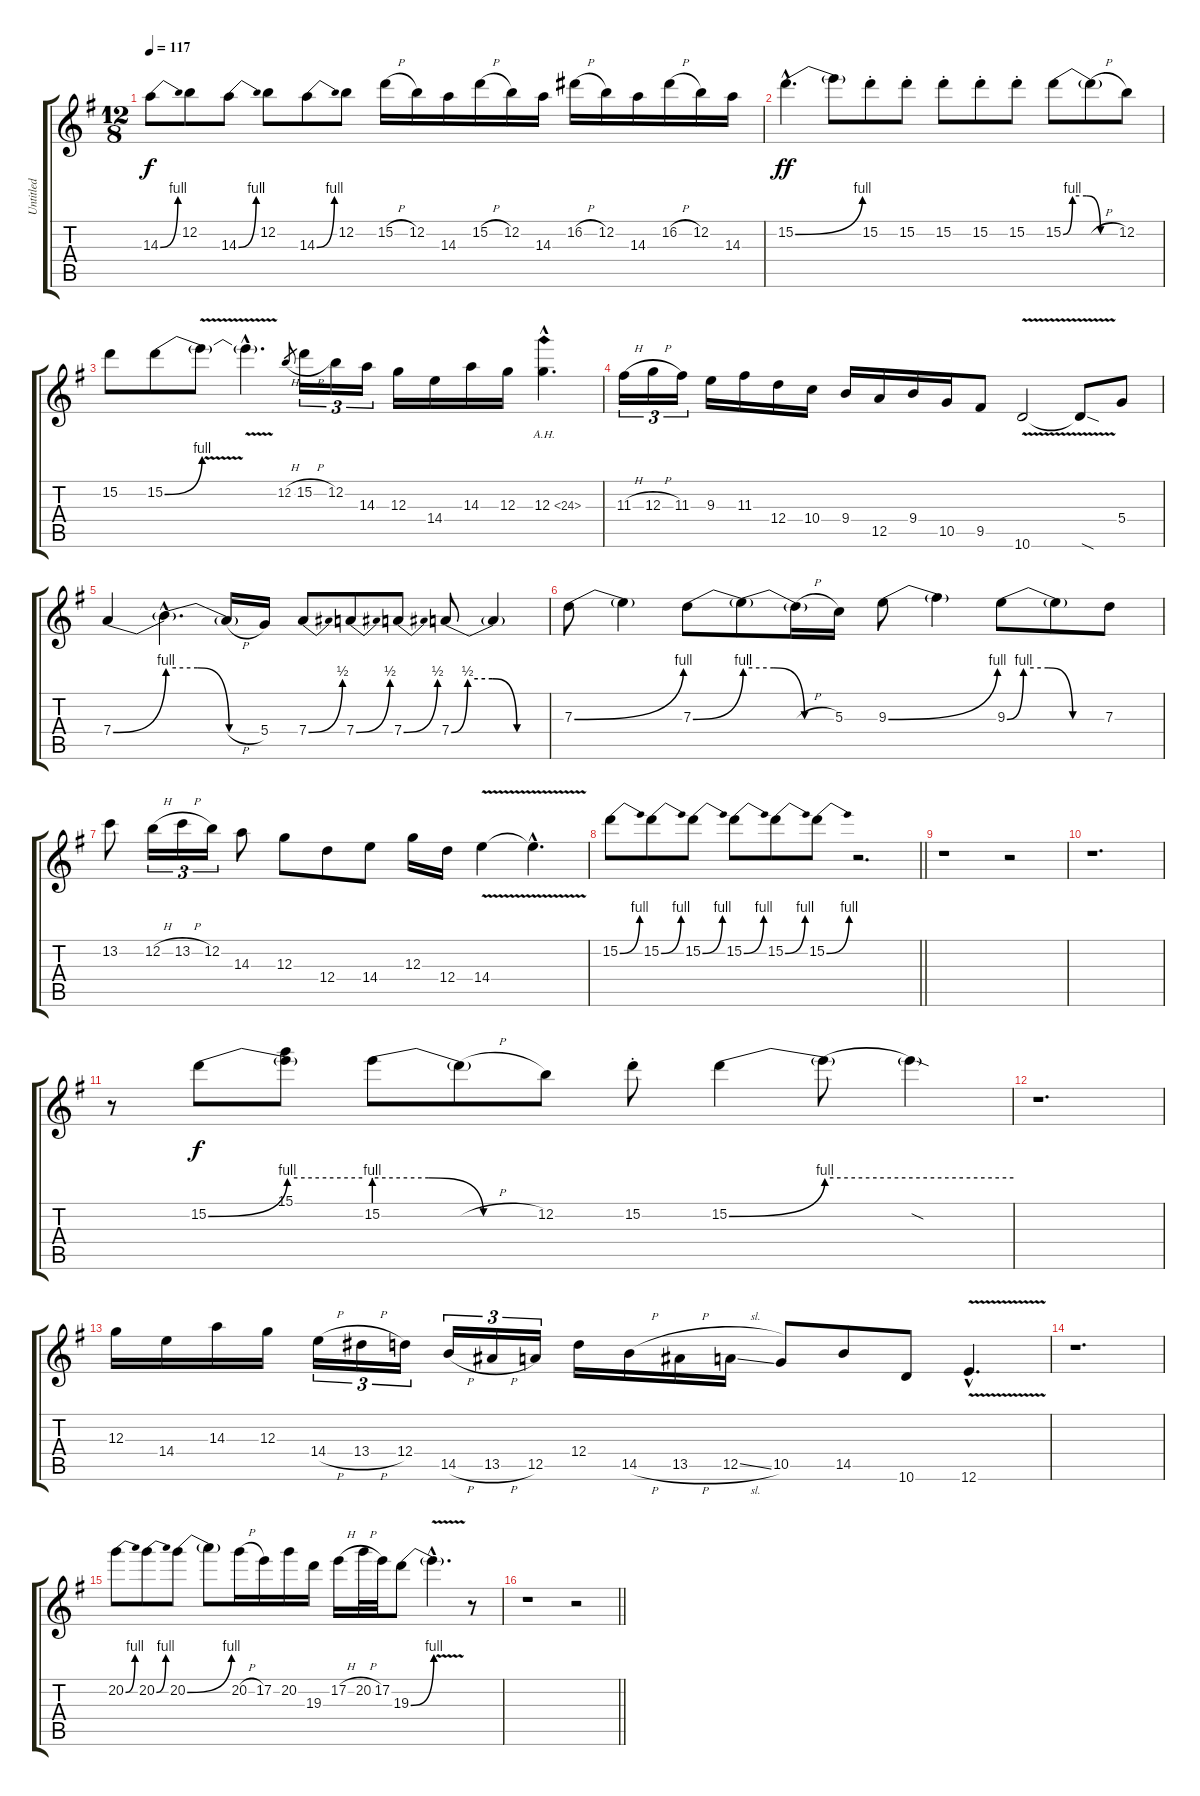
\track ("Untitled" "Untitled") {instrument distortionguitar}
\staff {score tabs}
\tuning (E4 B3 G3 D3 A2 E2) {hide}
\ts (12 8)
\tempo 117
\clef g2
\ks g
14.3{be (bend 0 0 60 4)}.8{dy f} 12.2.8 14.3{be (bend 0 0 60 4)}.8 12.2.8 14.3{be (bend 0 0 60 4)}.8 12.2.8 15.2{h}.16 12.2.16 14.3.16 15.2{h}.16 12.2.16 14.3.16 16.2{h}.16 12.2.16 14.3.16 16.2{h}.16 12.2.16 14.3.16 |
15.2{be (bend 0 0 60 4) hac}.4{d dy ff} 15.2{t}.8 15.2{st}.8 15.2{st}.8 15.2{st}.8 15.2{st}.8 15.2{st}.8 15.2{be (custom 0 0 10 4 25 4 40 0 60 0)}.8 15.2{h t}.8 12.2.8 |
15.2.8 15.2{be (bend 0 0 60 4)}.8 15.2{v t}.8 15.2{v hac t}.4{d} 12.2{h}.8{gr} 15.2{h}.16{tu (3 2)} 12.2.16{tu (3 2)} 14.3.16{tu (3 2)} 12.3.16 14.4.16 14.3.16 12.3.16 12.3{ah 12 hac}.4{d} |
11.3{h}.16{tu (3 2)} 12.3{h}.16{tu (3 2)} 11.3.16{tu (3 2)} 9.3.16 11.3.16 12.4.16 10.4.16 9.4.16 12.5.16 9.4.16 10.5.16 9.5.8 10.6{v}.2 10.6{sod t}.8 5.4.8 |
7.4{be (bend 0 0 60 4)}.4 7.4{be (custom 0 4 20 4 40 0 60 0) hac t}.4{d} 7.4{h t}.16 5.4.16 7.4{be (bend 0 0 60 2)}.8 7.4{be (bend 0 0 60 2)}.8 7.4{be (bend 0 0 60 2)}.8 7.4{be (custom 0 0 10 2 25 2 40 0 60 0)}.8 7.4{t}.4 |
7.3{be (bend 0 0 60 4)}.8 7.3{t}.4 7.3{be (bend 0 0 60 4)}.8 7.3{be (custom 0 4 20 4 40 0 60 0) t}.8 7.3{h t}.16 5.3.16 9.3{be (bend 0 0 60 4)}.8 9.3{t}.4 9.3{be (custom 0 0 10 4 25 4 40 0 60 0)}.8 9.3{t}.8 7.3.8 |
13.2.8 12.2{h}.16{tu (3 2)} 13.2{h}.16{tu (3 2)} 12.2.16{tu (3 2)} 14.3.8 12.3.8 12.4.8 14.4.8 12.3.16 12.4.16 14.4{v}.4 14.4{v hac t}.4{d} |
\barLineRight lightlight
15.2{be (bend 0 0 60 4)}.8 15.2{be (bend 0 0 60 4)}.8 15.2{be (bend 0 0 60 4)}.8 15.2{be (bend 0 0 60 4)}.8 15.2{be (bend 0 0 60 4)}.8 15.2{be (bend 0 0 60 4)}.8 r.2{d} |
r.1 r.2 |
r.1{d} |
r.8 15.2{be (bend 0 0 60 4)}.8{dy f} (15.1 15.2{be (hold 0 4 60 4) t}).8 15.2{be (custom 0 4 20 4 40 0 60 0)}.8 15.2{h t}.8 12.2.8 15.2{st}.8 15.2{be (bend 0 0 60 4)}.4 15.2{be (hold 0 4 60 4) t}.8 15.2{sod t}.4 |
r.1{d} |
12.3.16 14.4.16 14.3.16 12.3.16 14.4{h}.16{tu (3 2)} 13.4{h}.16{tu (3 2)} 12.4.16{tu (3 2)} 14.5{h}.16{tu (3 2)} 13.5{h}.16{tu (3 2)} 12.5.16{tu (3 2)} 12.4.16 14.5{h}.16 13.5{h}.16 12.5{sl}.16 10.5.8 14.5.8 10.6.8 12.6{v hac}.4{d} |
r.1{d} |
20.2{be (bend 0 0 60 4)}.8 20.2{be (bend 0 0 60 4)}.8 20.2{be (bend 0 0 60 4)}.8 20.2{t}.8 20.2{h}.16 17.2.16 20.2.16 19.3.16 17.2{h}.16 20.2{h}.32 17.2.32 19.3{be (bend 0 0 60 4)}.8 19.3{v hac t}.4{d} r.8 |
\barLineRight lightlight
r.1 r.2
